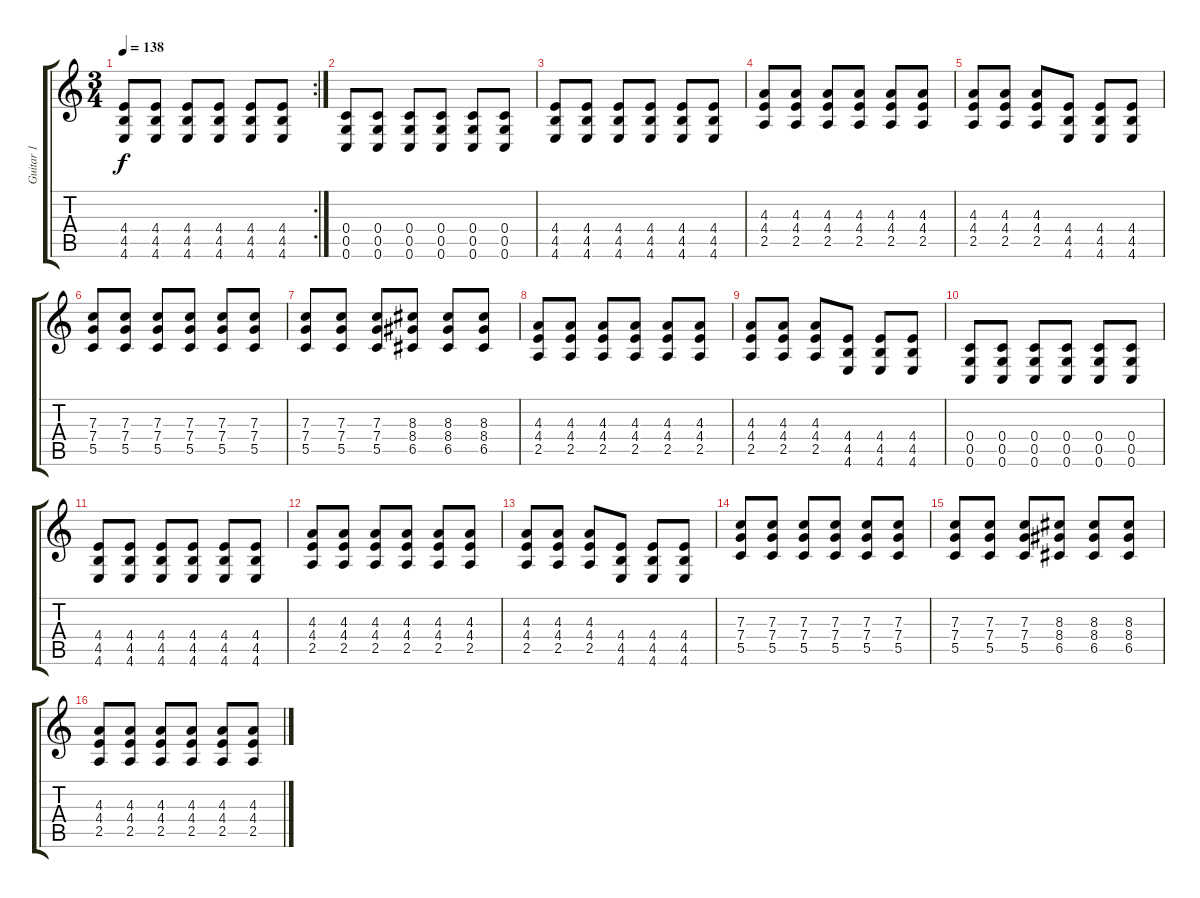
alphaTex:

\track ("Guitar 1" "Guitar 1") {instrument overdrivenguitar}
\staff {score tabs}
\tuning (D4 A3 F3 C3 G2 C2) {hide}
\rc 2
\ts (3 4)
\tempo 138
\clef g2
\ks c
(4.4 4.5 4.6).8{dy f} (4.4 4.5 4.6).8 (4.4 4.5 4.6).8 (4.4 4.5 4.6).8 (4.4 4.5 4.6).8 (4.4 4.5 4.6).8 |
(0.4 0.5 0.6).8 (0.4 0.5 0.6).8 (0.4 0.5 0.6).8 (0.4 0.5 0.6).8 (0.4 0.5 0.6).8 (0.4 0.5 0.6).8 |
(4.4 4.5 4.6).8 (4.4 4.5 4.6).8 (4.4 4.5 4.6).8 (4.4 4.5 4.6).8 (4.4 4.5 4.6).8 (4.4 4.5 4.6).8 |
(4.3 4.4 2.5).8 (4.3 4.4 2.5).8 (4.3 4.4 2.5).8 (4.3 4.4 2.5).8 (4.3 4.4 2.5).8 (4.3 4.4 2.5).8 |
(4.3 4.4 2.5).8 (4.3 4.4 2.5).8 (4.3 4.4 2.5).8 (4.4 4.5 4.6).8 (4.4 4.5 4.6).8 (4.4 4.5 4.6).8 |
(7.3 7.4 5.5).8 (7.3 7.4 5.5).8 (7.3 7.4 5.5).8 (7.3 7.4 5.5).8 (7.3 7.4 5.5).8 (7.3 7.4 5.5).8 |
(7.3 7.4 5.5).8 (7.3 7.4 5.5).8 (7.3 7.4 5.5).8 (8.3 8.4 6.5).8 (8.3 8.4 6.5).8 (8.3 8.4 6.5).8 |
(4.3 4.4 2.5).8 (4.3 4.4 2.5).8 (4.3 4.4 2.5).8 (4.3 4.4 2.5).8 (4.3 4.4 2.5).8 (4.3 4.4 2.5).8 |
(4.3 4.4 2.5).8 (4.3 4.4 2.5).8 (4.3 4.4 2.5).8 (4.4 4.5 4.6).8 (4.4 4.5 4.6).8 (4.4 4.5 4.6).8 |
(0.4 0.5 0.6).8 (0.4 0.5 0.6).8 (0.4 0.5 0.6).8 (0.4 0.5 0.6).8 (0.4 0.5 0.6).8 (0.4 0.5 0.6).8 |
(4.4 4.5 4.6).8 (4.4 4.5 4.6).8 (4.4 4.5 4.6).8 (4.4 4.5 4.6).8 (4.4 4.5 4.6).8 (4.4 4.5 4.6).8 |
(4.3 4.4 2.5).8 (4.3 4.4 2.5).8 (4.3 4.4 2.5).8 (4.3 4.4 2.5).8 (4.3 4.4 2.5).8 (4.3 4.4 2.5).8 |
(4.3 4.4 2.5).8 (4.3 4.4 2.5).8 (4.3 4.4 2.5).8 (4.4 4.5 4.6).8 (4.4 4.5 4.6).8 (4.4 4.5 4.6).8 |
(7.3 7.4 5.5).8 (7.3 7.4 5.5).8 (7.3 7.4 5.5).8 (7.3 7.4 5.5).8 (7.3 7.4 5.5).8 (7.3 7.4 5.5).8 |
(7.3 7.4 5.5).8 (7.3 7.4 5.5).8 (7.3 7.4 5.5).8 (8.3 8.4 6.5).8 (8.3 8.4 6.5).8 (8.3 8.4 6.5).8 |
(4.3 4.4 2.5).8 (4.3 4.4 2.5).8 (4.3 4.4 2.5).8 (4.3 4.4 2.5).8 (4.3 4.4 2.5).8 (4.3 4.4 2.5).8
